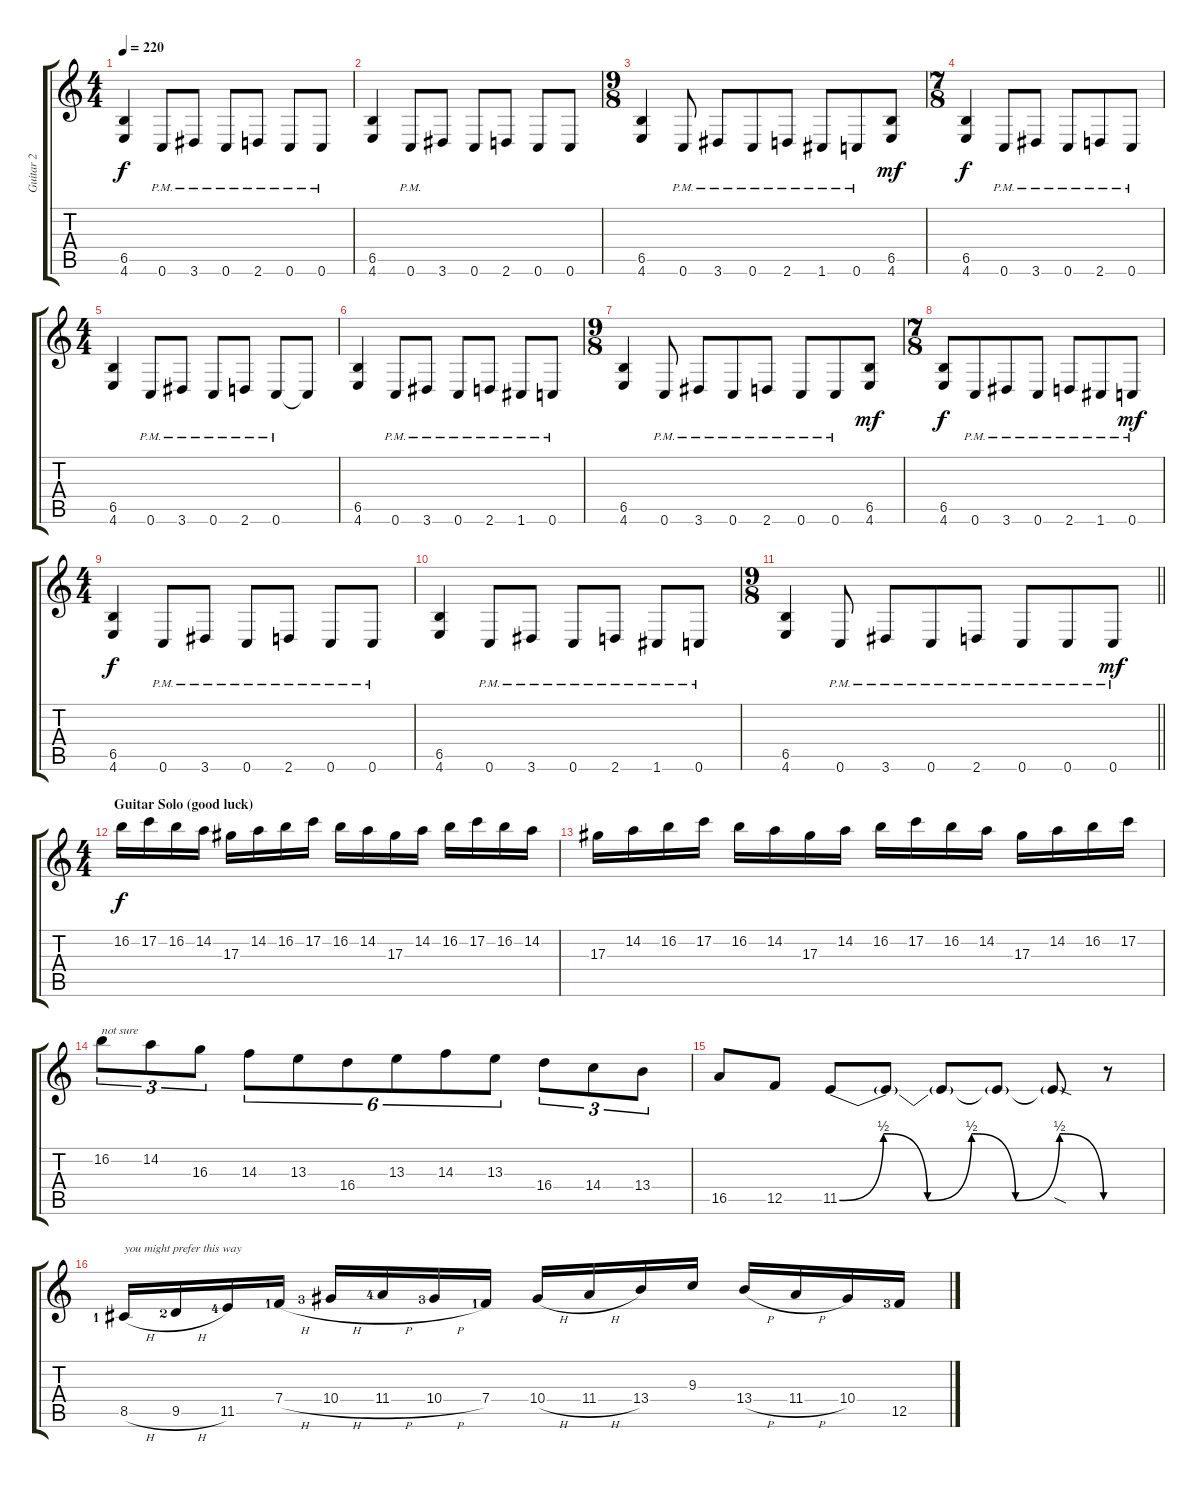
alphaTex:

\track ("Guitar 2" "Guitar 2") {instrument overdrivenguitar}
\staff {score tabs}
\tuning (C4 G3 Eb3 Bb2 F2 C2) {hide}
\ts (4 4)
\tempo 220
\clef g2
\ks c
(6.5 4.6).4{dy f} 0.6{pm}.8 3.6{pm}.8 0.6{pm}.8 2.6{pm}.8 0.6{pm}.8 0.6{pm}.8 |
(6.5 4.6).4 0.6{pm}.8 3.6.8 0.6.8 2.6.8 0.6.8 0.6.8 |
\ts (9 8)
(6.5 4.6).4 0.6{pm}.8 3.6{pm}.8 0.6{pm}.8 2.6{pm}.8 1.6{pm}.8 0.6{pm}.8 (6.5 4.6).8{dy mf} |
\ts (7 8)
(6.5 4.6).4{dy f} 0.6{pm}.8 3.6{pm}.8 0.6{pm}.8 2.6{pm}.8 0.6{pm}.8 |
\ts (4 4)
(6.5 4.6).4 0.6{pm}.8 3.6{pm}.8 0.6{pm}.8 2.6{pm}.8 0.6{pm}.8 0.6{t}.8 |
(6.5 4.6).4 0.6{pm}.8 3.6{pm}.8 0.6{pm}.8 2.6{pm}.8 1.6{pm}.8 0.6{pm}.8 |
\ts (9 8)
(6.5 4.6).4 0.6{pm}.8 3.6{pm}.8 0.6{pm}.8 2.6{pm}.8 0.6{pm}.8 0.6{pm}.8 (6.5 4.6).8{dy mf} |
\ts (7 8)
(6.5 4.6).8{dy f} 0.6{pm}.8 3.6{pm}.8 0.6{pm}.8 2.6{pm}.8 1.6{pm}.8 0.6{pm}.8{dy mf} |
\ts (4 4)
(6.5 4.6).4{dy f} 0.6{pm}.8 3.6{pm}.8 0.6{pm}.8 2.6{pm}.8 0.6{pm}.8 0.6{pm}.8 |
(6.5 4.6).4 0.6{pm}.8 3.6{pm}.8 0.6{pm}.8 2.6{pm}.8 1.6{pm}.8 0.6{pm}.8 |
\ts (9 8)
\barLineRight lightlight
(6.5 4.6).4 0.6{pm}.8 3.6{pm}.8 0.6{pm}.8 2.6{pm}.8 0.6{pm}.8 0.6{pm}.8 0.6{pm}.8{dy mf} |
\ts (4 4)
\section ("" "Guitar Solo (good luck)")
16.2.16{dy f volume 12 balance 13} 17.2.16 16.2.16 14.2.16 17.3.16 14.2.16 16.2.16 17.2.16 16.2.16 14.2.16 17.3.16 14.2.16 16.2.16 17.2.16 16.2.16 14.2.16 |
17.3.16 14.2.16 16.2.16 17.2.16 16.2.16 14.2.16 17.3.16 14.2.16 16.2.16 17.2.16 16.2.16 14.2.16 17.3.16 14.2.16 16.2.16 17.2.16 |
16.2.8{tu (3 2) txt "not sure"} 14.2.8{tu (3 2)} 16.3.8{tu (3 2)} 14.3.8{tu (6 4)} 13.3.8{tu (6 4)} 16.4.8{tu (6 4)} 13.3.8{tu (6 4)} 14.3.8{tu (6 4)} 13.3.8{tu (6 4)} 16.4.8{tu (3 2)} 14.4.8{tu (3 2)} 13.4.8{tu (3 2)} |
16.5.8 12.5.8 11.5{be (custom 0 0 10 2 20 0 30 2 40 0 50 2 60 0)}.8 11.5{t}.8 11.5{t}.8 11.5{t}.8 11.5{sod t}.8 r.8 |
8.5{h lf 2}.16{txt "you might prefer this way"} 9.5{h lf 3}.16 11.5{lf 5}.16 7.4{h lf 2}.16 10.4{h lf 4}.16 11.4{h lf 5}.16 10.4{h lf 4}.16 7.4{lf 2}.16 10.4{h}.16 11.4{h}.16 13.4.16 9.3.16 13.4{h}.16 11.4{h}.16 10.4.16 12.5{lf 4}.16
